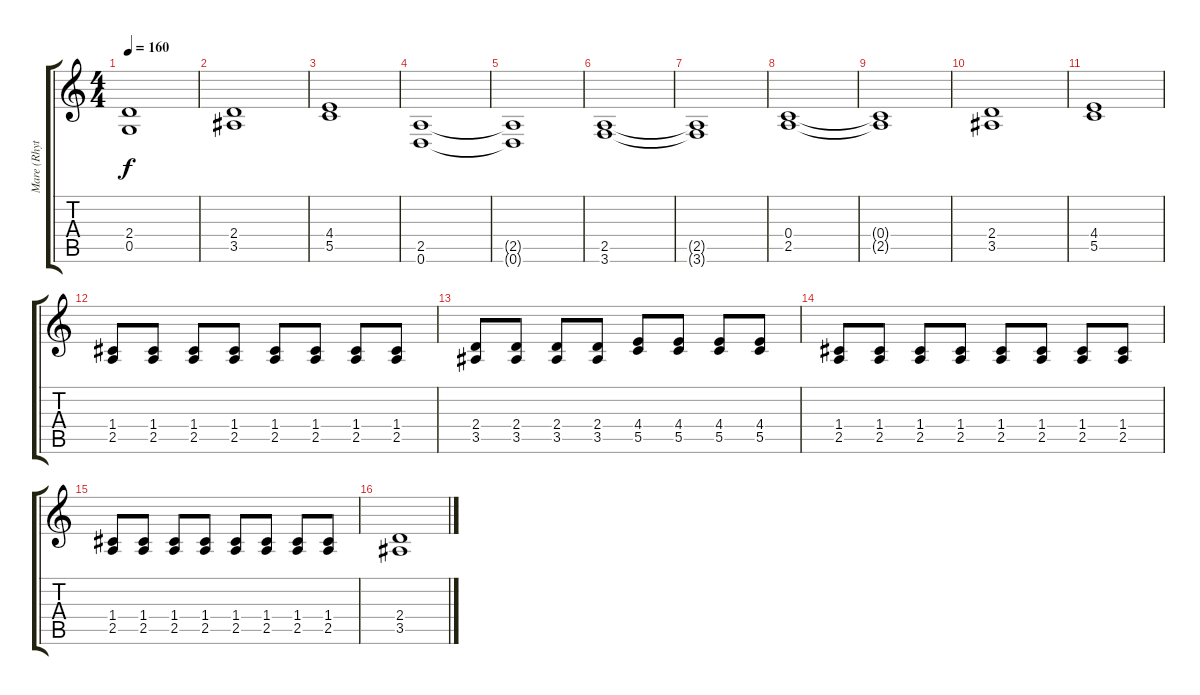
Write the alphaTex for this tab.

\track ("Mare (Rhythm)" "Mare (Rhyt") {instrument distortionguitar}
\staff {score tabs}
\tuning (D4 A3 F3 C3 G2 D2) {hide}
\ts (4 4)
\tempo 160
\clef g2
\ks c
(2.4{t} 0.5{t}).1{dy f} |
(2.4 3.5).1 |
(4.4 5.5).1 |
(2.5 0.6).1 |
(2.5{t} 0.6{t}).1 |
(2.5 3.6).1 |
(2.5{t} 3.6{t}).1 |
(0.4 2.5).1 |
(0.4{t} 2.5{t}).1 |
(2.4 3.5).1 |
(4.4 5.5).1 |
(1.4 2.5).8 (1.4 2.5).8 (1.4 2.5).8 (1.4 2.5).8 (1.4 2.5).8 (1.4 2.5).8 (1.4 2.5).8 (1.4 2.5).8 |
(2.4 3.5).8 (2.4 3.5).8 (2.4 3.5).8 (2.4 3.5).8 (4.4 5.5).8 (4.4 5.5).8 (4.4 5.5).8 (4.4 5.5).8 |
(1.4 2.5).8 (1.4 2.5).8 (1.4 2.5).8 (1.4 2.5).8 (1.4 2.5).8 (1.4 2.5).8 (1.4 2.5).8 (1.4 2.5).8 |
(1.4 2.5).8 (1.4 2.5).8 (1.4 2.5).8 (1.4 2.5).8 (1.4 2.5).8 (1.4 2.5).8 (1.4 2.5).8 (1.4 2.5).8 |
(2.4 3.5).1
